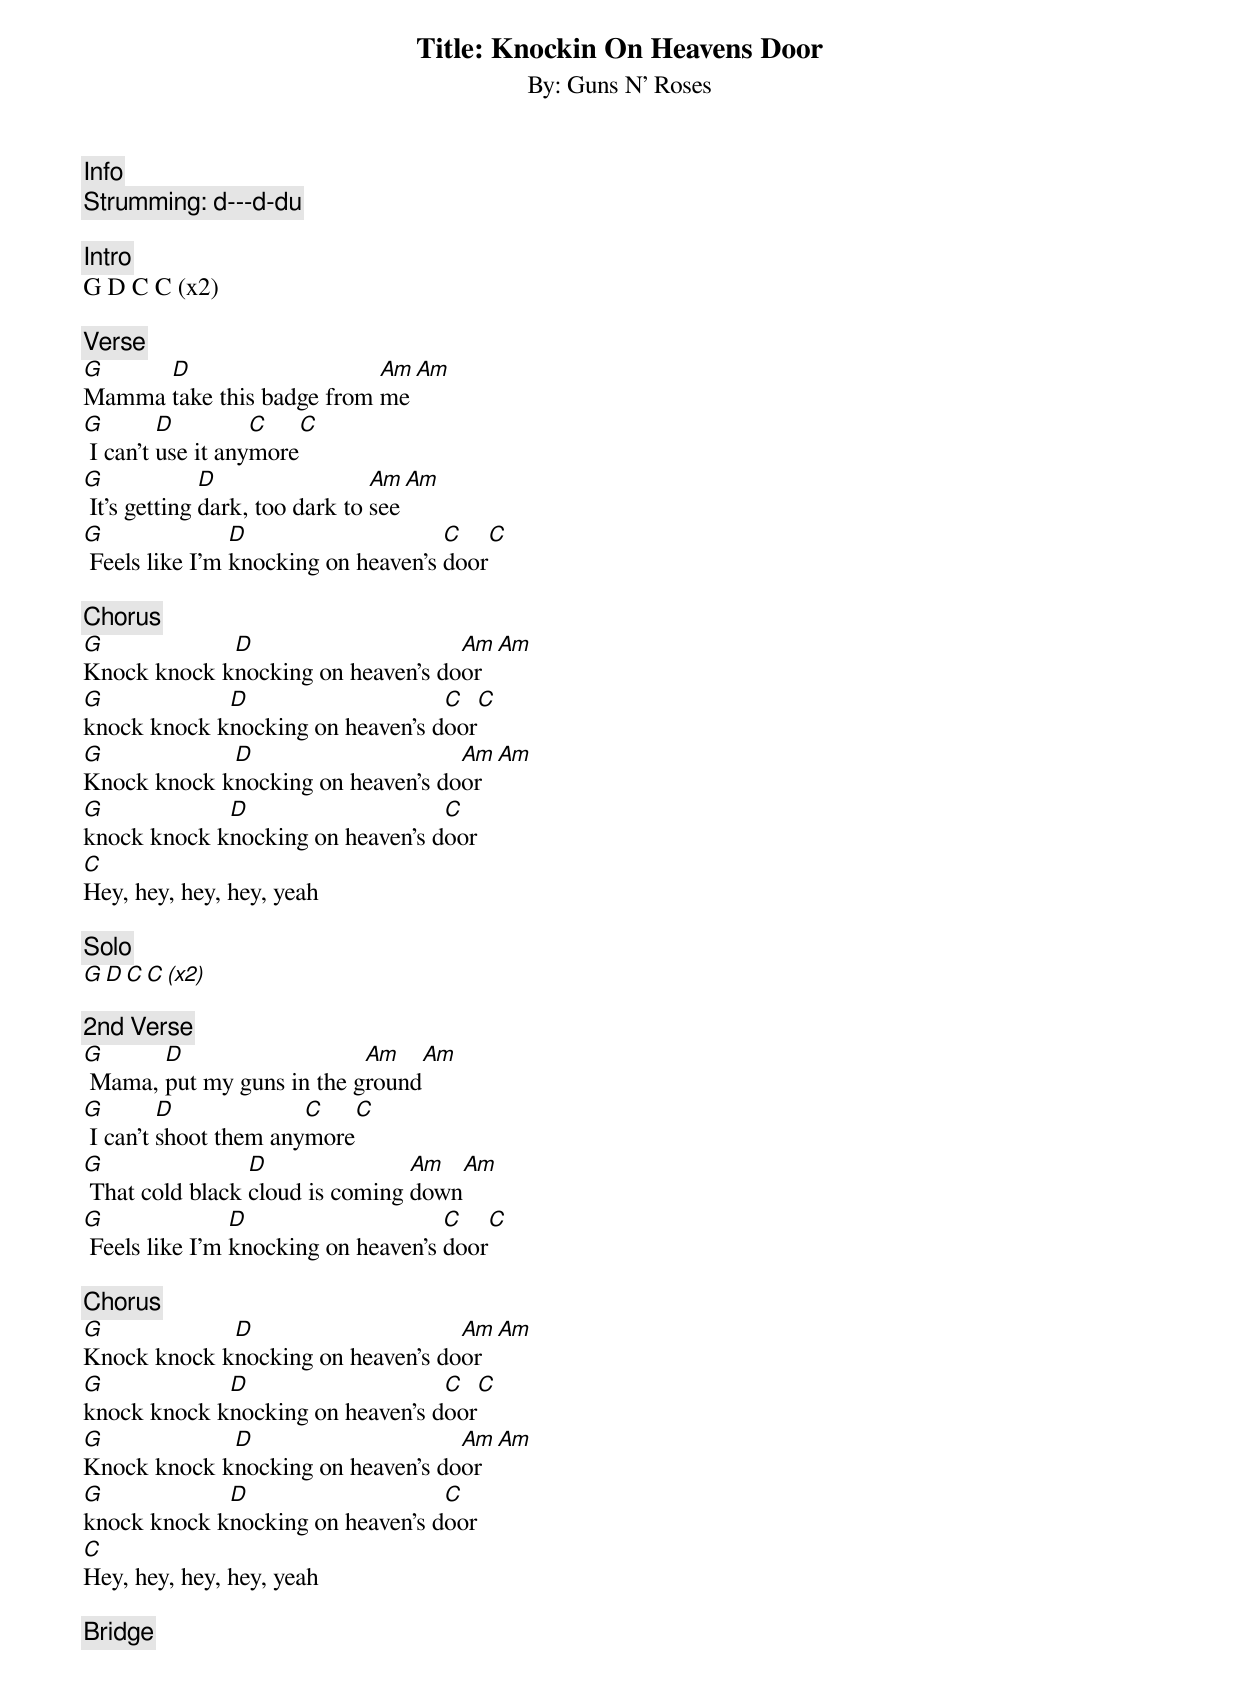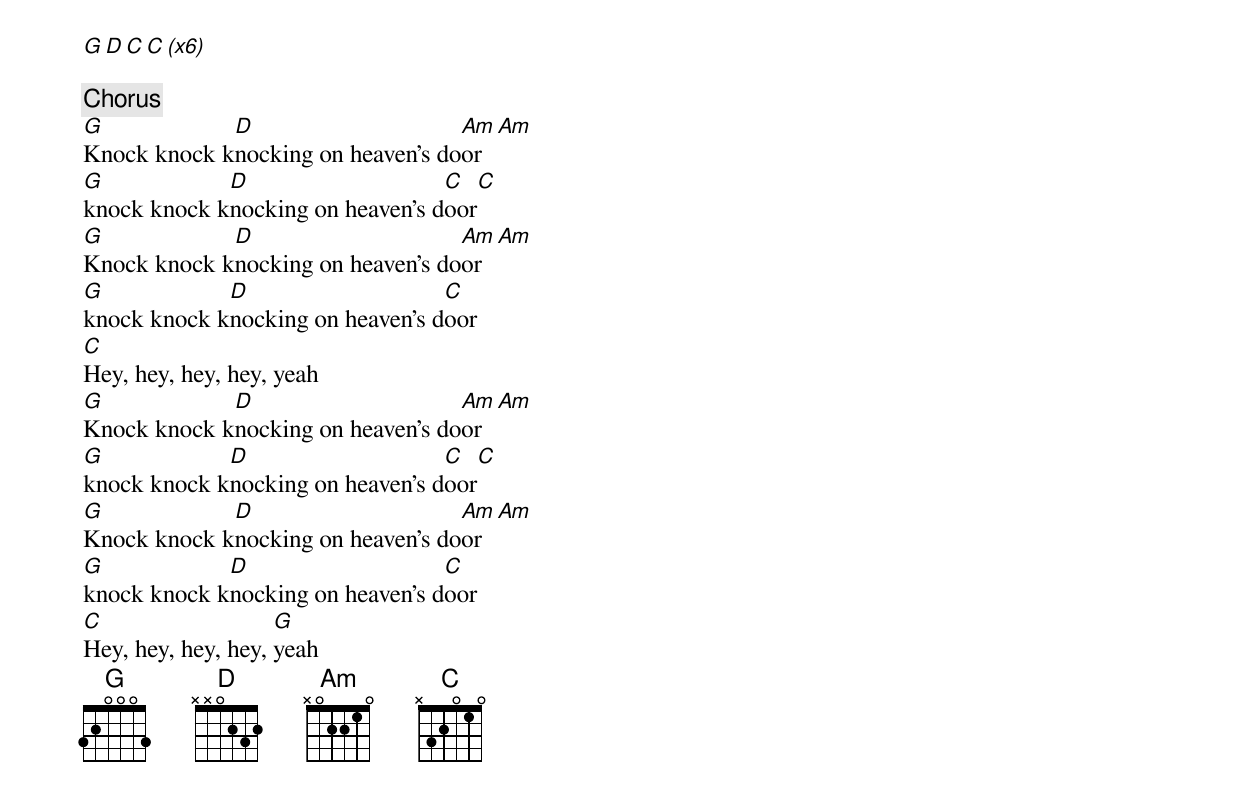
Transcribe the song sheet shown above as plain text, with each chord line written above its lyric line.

[Info]
Title: Knockin On Heavens Door
By: Guns N' Roses
Strumming: d---d-du

[Intro]
G D C C (x2)

[Verse]
G     D                    Am   Am
Mamma take this badge from me
G        D         C    C
 I can't use it anymore
G             D                 Am    Am
 It's getting dark, too dark to see
G               D                    C     C
 Feels like I'm knocking on heaven's door

[Chorus]
G            D                     Am Am
Knock knock knocking on heaven's door
G            D                    C  C
knock knock knocking on heaven's door
G            D                     Am Am
Knock knock knocking on heaven's door
G            D                    C
knock knock knocking on heaven's door
C
Hey, hey, hey, hey, yeah

[Solo]
G D C C (x2)

[2nd Verse]
G      D                   Am   Am
 Mama, put my guns in the ground
G        D             C    C
 I can't shoot them anymore
G                D               Am     Am
 That cold black cloud is coming down
G               D                    C     C
 Feels like I'm knocking on heaven's door

[Chorus]
G            D                     Am Am
Knock knock knocking on heaven's door
G            D                    C  C
knock knock knocking on heaven's door
G            D                     Am Am
Knock knock knocking on heaven's door
G            D                    C
knock knock knocking on heaven's door
C
Hey, hey, hey, hey, yeah

[Bridge]
G D C C (x6)

[Chorus]
G            D                     Am Am
Knock knock knocking on heaven's door
G            D                    C  C
knock knock knocking on heaven's door
G            D                     Am Am
Knock knock knocking on heaven's door
G            D                    C
knock knock knocking on heaven's door
C
Hey, hey, hey, hey, yeah
G            D                     Am Am
Knock knock knocking on heaven's door
G            D                    C  C
knock knock knocking on heaven's door
G            D                     Am Am
Knock knock knocking on heaven's door
G            D                    C
knock knock knocking on heaven's door
C                   G
Hey, hey, hey, hey, yeah
